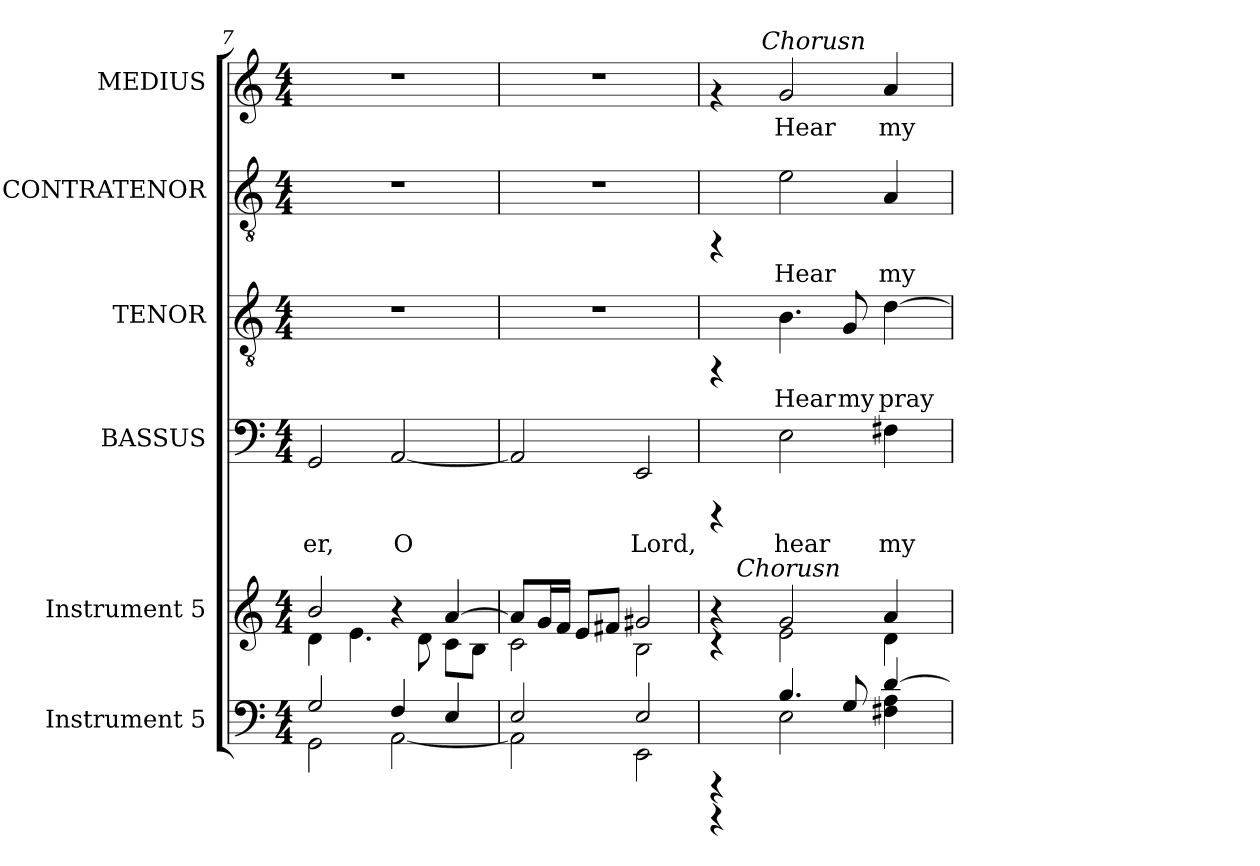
**kern	**kern	**kern	**text	**kern	**text	**kern	**text	**kern	**text
*part6	*part5	*part4	*part4	*part3	*part3	*part2	*part2	*part1	*part1
*staff6	*staff5	*staff4	*staff4	*staff3	*staff3	*staff2	*staff2	*staff1	*staff1
*I"Instrument 5	*I"Instrument 5	*I"BASSUS	*	*I"TENOR	*	*I"CONTRATENOR	*	*I"MEDIUS	*
*	*	*I'B	*	*	*	*	*	*I'S	*
!!LO:LB:g=z
*clefF4	*clefG2	*clefF4	*	*clefGv2	*	*clefGv2	*	*clefG2	*
*k[]	*k[]	*k[]	*	*k[]	*	*k[]	*	*k[]	*
*C:	*C:	*C:	*	*C:	*	*C:	*	*C:	*
*M4/4	*M4/4	*M4/4	*	*M4/4	*	*M4/4	*	*M4/4	*
=7	=7	=7	=7	=7	=7	=7	=7	=7	=7
*^	*^	*	*	*	*	*	*	*	*
!	!	!	!	!	!LO:LY:b	!	!	!	!	!	!
2G/	2GG\	2b/	4d\	2GG/	-er,	1r	.	1r	.	1r	.
.	.	.	4.e\	.	.	.	.	.	.	.	.
!	!	!	!	!	!LO:LY:b	!	!	!	!	!	!
4F/	[<2AA\	4ra	.	[<2AA/	O	.	.	.	.	.	.
.	.	.	8d\	.	.	.	.	.	.	.	.
4E/	.	[>4a/	8c\L	.	.	.	.	.	.	.	.
.	.	.	8B\J	.	.	.	.	.	.	.	.
=8	=8	=8	=8	=8	=8	=8	=8	=8	=8	=8	=8
!	!	!	!	!	!LO:LY:b	!	!	!	!	!	!
2E/	2AA\]	8a/L]	2c\	2AA/]	.	1r	.	1r	.	1r	.
.	.	16g/	.	.	.	.	.	.	.	.	.
.	.	16f/J	.	.	.	.	.	.	.	.	.
.	.	8e/L	.	.	.	.	.	.	.	.	.
.	.	8f#X/J	.	.	.	.	.	.	.	.	.
!	!	!	!	!	!LO:LY:b	!	!	!	!	!	!
2E/	2EE\	2g#X/	2B\	2EE/	Lord,	.	.	.	.	.	.
=9	=9	=9	=9	=9	=9	=9	=9	=9	=9	=9	=9
*	*	*	*^	*	*	*	*	*	*	*^	*
4rGGGG	4rEEE	4ra	4rc	16ryy	4rCCC	.	4rFF	.	4rFF	.	4rf	8.ryy	.
.	.	.	.	64ryy	.	.	.	.	.	.	.	.	.
!	!	!	!	!LO:TX:a:i:t=Chorusn	!	!	!	!	!	!	!	!	!
.	.	.	.	2ryy	.	.	.	.	.	.	.	.	.
!	!	!	!	!	!	!	!	!	!	!	!	!LO:TX:a:i:t=Chorusn	!
.	.	.	.	.	.	.	.	.	.	.	.	2ryy	.
!	!	!	!	!	!	!LO:LY:b	!	!LO:LY:b:cj	!	!LO:LY:b:cj	!	!	!LO:LY:b:cj
4.B/	2E\	2g/	2e\	.	2E\	hear	4.B\	Hear	2e\	Hear	2g/	.	Hear
.	.	.	.	4ryy	.	.	.	.	.	.	.	.	.
!	!	!	!	!	!	!	!	!LO:LY:b:cj	!	!	!	!	!
8G/	.	.	.	.	.	.	8G/	my	.	.	.	.	.
.	.	.	.	.	.	.	.	.	.	.	.	4ryy	.
!	!	!	!	!	!	!LO:LY:b	!	!LO:LY:b:cj	!	!LO:LY:b:cj	!	!	!LO:LY:b:cj
[>4d/	4A\ 4F#X\	4a/	4d\	.	4F#X\	my	[>4d\	pray-	4A/	my	4a/	.	my
.	.	.	.	8ryy	.	.	.	.	.	.	.	.	.
.	.	.	.	.	.	.	.	.	.	.	.	16ryy	.
.	.	.	.	32.ryy	.	.	.	.	.	.	.	.	.
*v	*v	*	*	*	*	*	*	*	*	*	*v	*v	*
*	*v	*v	*v	*	*	*	*	*	*	*	*
=	=	=	=	=	=	=	=	=	=
*-	*-	*-	*-	*-	*-	*-	*-	*-	*-
